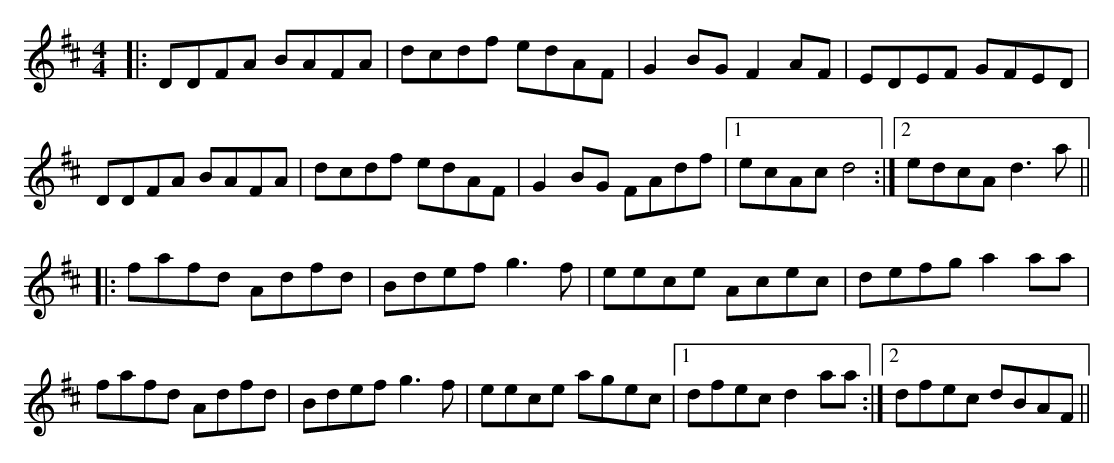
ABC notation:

X:1
M:4/4
K:D
|:DDFA BAFA|dcdf edAF|G2BG F2AF|EDEF GFED|
DDFA BAFA|dcdf edAF|G2BG FAdf|1 ecAc d4:|2 edcA d3a||
|:fafd Adfd|Bdef g3f|eece Acec|defg a2aa|
fafd Adfd|Bdef g3f|eece agec|1 dfec d2aa:|2 dfec dBAF||
